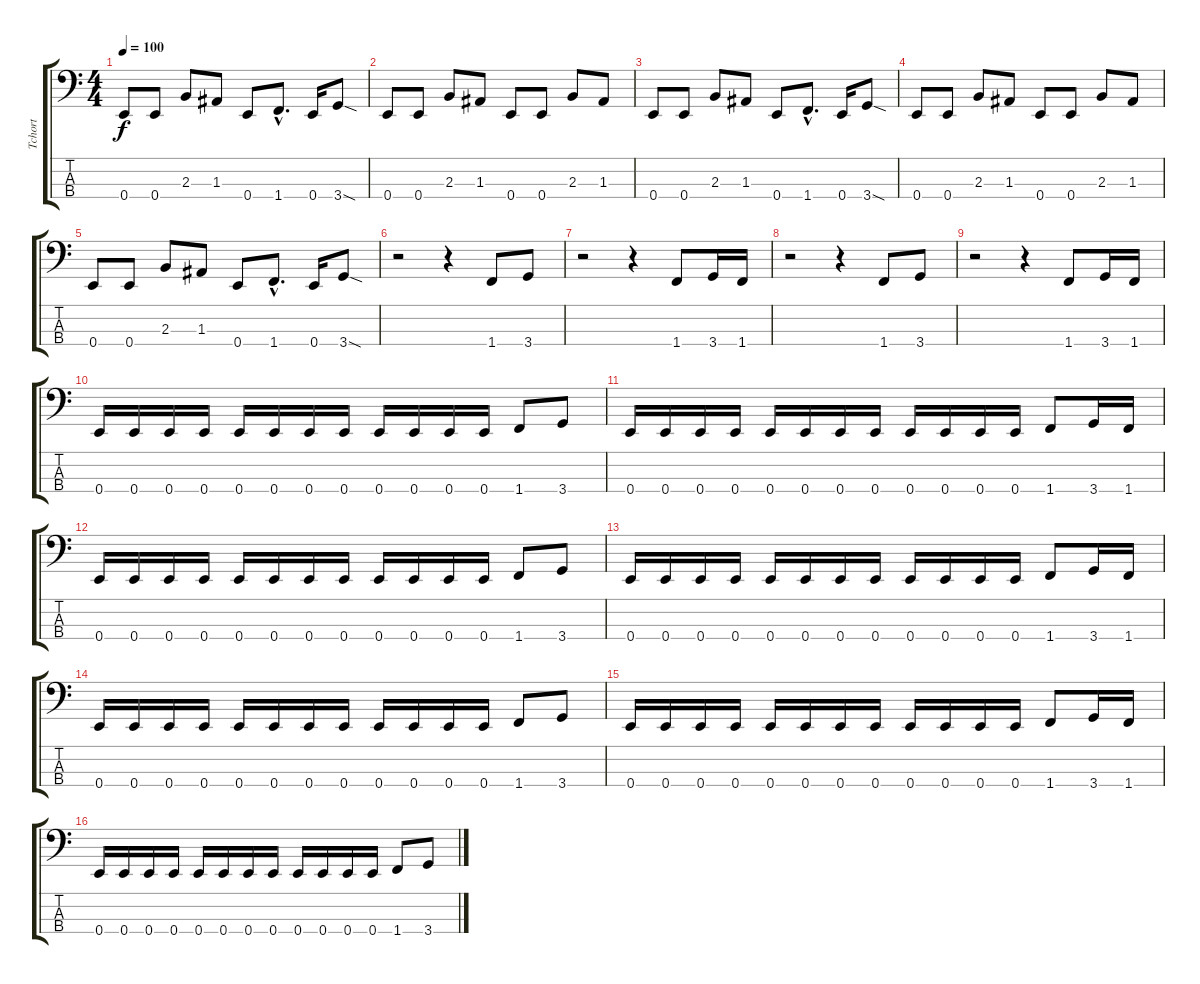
\track ("Tchort" "Tchort") {instrument electricbasspick}
\staff {score tabs}
\tuning (G2 D2 A1 E1) {hide}
\ts (4 4)
\tempo 100
\clef f4
\ks c
0.4.8{dy f} 0.4.8 2.3.8 1.3.8 0.4.8 1.4{hac}.8{d} 0.4.16 3.4{sod}.8 |
0.4.8 0.4.8 2.3.8 1.3.8 0.4.8 0.4.8 2.3.8 1.3.8 |
0.4.8 0.4.8 2.3.8 1.3.8 0.4.8 1.4{hac}.8{d} 0.4.16 3.4{sod}.8 |
0.4.8 0.4.8 2.3.8 1.3.8 0.4.8 0.4.8 2.3.8 1.3.8 |
0.4.8 0.4.8 2.3.8 1.3.8 0.4.8 1.4{hac}.8{d} 0.4.16 3.4{sod}.8 |
r.2 r.4 1.4.8 3.4.8 |
r.2 r.4 1.4.8 3.4.16 1.4.16 |
r.2 r.4 1.4.8 3.4.8 |
r.2 r.4 1.4.8 3.4.16 1.4.16 |
0.4.16 0.4.16 0.4.16 0.4.16 0.4.16 0.4.16 0.4.16 0.4.16 0.4.16 0.4.16 0.4.16 0.4.16 1.4.8 3.4.8 |
0.4.16 0.4.16 0.4.16 0.4.16 0.4.16 0.4.16 0.4.16 0.4.16 0.4.16 0.4.16 0.4.16 0.4.16 1.4.8 3.4.16 1.4.16 |
0.4.16 0.4.16 0.4.16 0.4.16 0.4.16 0.4.16 0.4.16 0.4.16 0.4.16 0.4.16 0.4.16 0.4.16 1.4.8 3.4.8 |
0.4.16 0.4.16 0.4.16 0.4.16 0.4.16 0.4.16 0.4.16 0.4.16 0.4.16 0.4.16 0.4.16 0.4.16 1.4.8 3.4.16 1.4.16 |
0.4.16 0.4.16 0.4.16 0.4.16 0.4.16 0.4.16 0.4.16 0.4.16 0.4.16 0.4.16 0.4.16 0.4.16 1.4.8 3.4.8 |
0.4.16 0.4.16 0.4.16 0.4.16 0.4.16 0.4.16 0.4.16 0.4.16 0.4.16 0.4.16 0.4.16 0.4.16 1.4.8 3.4.16 1.4.16 |
0.4.16 0.4.16 0.4.16 0.4.16 0.4.16 0.4.16 0.4.16 0.4.16 0.4.16 0.4.16 0.4.16 0.4.16 1.4.8 3.4.8
